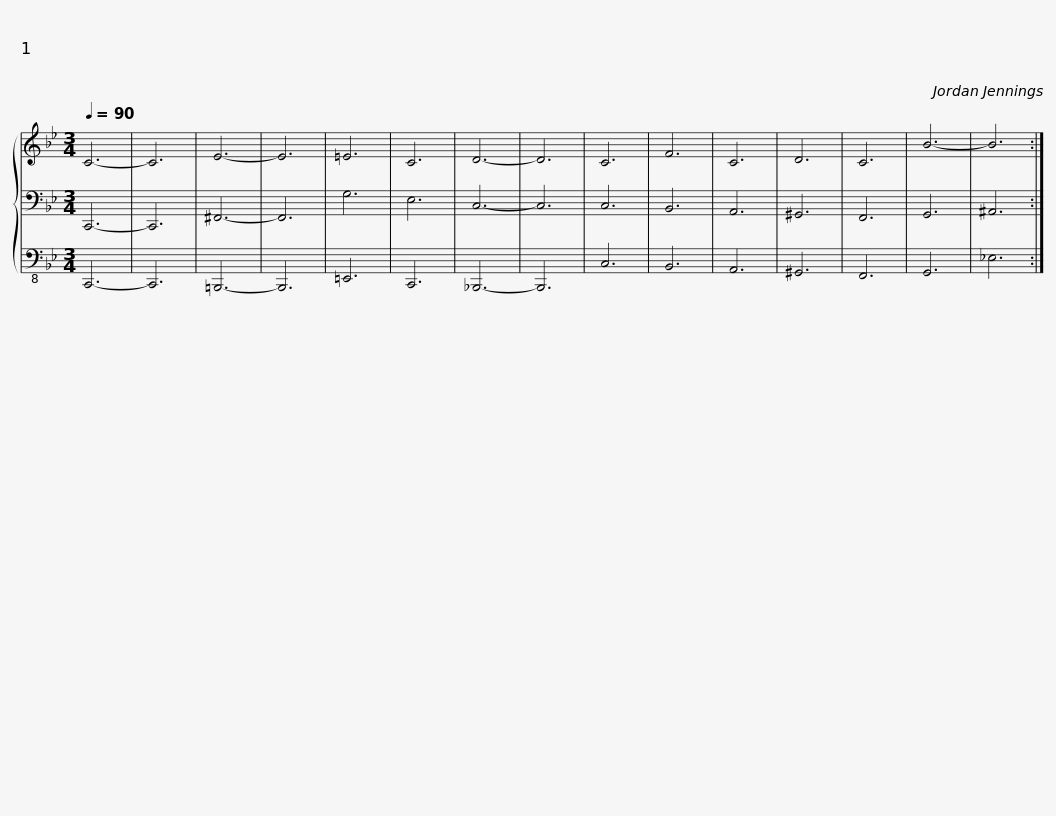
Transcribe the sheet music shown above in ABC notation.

X:1
%%score { 1 | 2 | 3 }
L:1/8
Q:1/4=90
M:3/4
I:linebreak $
K:Bb
V:1 treble
V:2 bass
V:3 bass-8
V:1
 C6- | C6 | E6- | E6 | =E6 | %5
 C6 | D6- | D6 | C6 | F6 | %10
 C6 | D6 | C6 | B6- | B6 :| %15
V:2
 C,,6- | C,,6 | ^F,,6- | F,,6 | G,6 | %5
 E,6 | C,6- | C,6 | C,6 | B,,6 | %10
 A,,6 | ^G,,6 | F,,6 | G,,6 | ^A,,6 :| %15
V:3
 C,,6- | C,,6 | =B,,,6- | B,,,6 | =E,,6 | %5
 C,,6 | _B,,,6- | B,,,6 | C,6 | B,,6 | %10
 A,,6 | ^G,,6 | F,,6 | G,,6 | _E,6 :| %15
